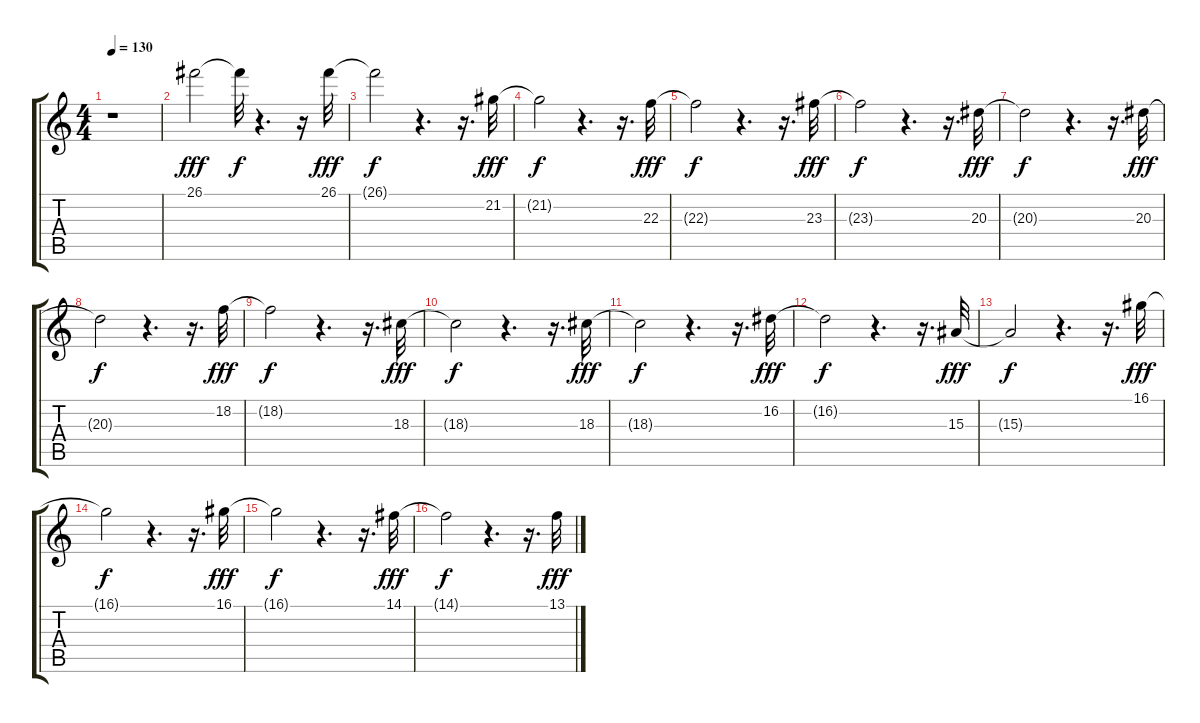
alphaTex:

\track "" {instrument acousticgrandpiano}
\staff {score tabs}
\tuning (E4 B3 G3 D3 A2 E2) {hide}
\ts (4 4)
\tempo 130
\clef g2
\ks c
r.1{dy fff instrument acousticgrandpiano} |
26.1.2 26.1{t}.32{dy f} r.4{d} r.16 26.1.32{dy fff volume 15} |
26.1{t}.2{dy f} r.4{d} r.16{d} 21.2.32{dy fff volume 15} |
21.2{t}.2{dy f} r.4{d} r.16{d} 22.3.32{dy fff volume 15} |
22.3{t}.2{dy f} r.4{d} r.16{d} 23.3.32{dy fff volume 15} |
23.3{t}.2{dy f} r.4{d} r.16{d} 20.3.32{dy fff volume 15} |
20.3{t}.2{dy f} r.4{d} r.16{d} 20.3.32{dy fff volume 15} |
20.3{t}.2{dy f} r.4{d} r.16{d} 18.2.32{dy fff volume 15} |
18.2{t}.2{dy f} r.4{d} r.16{d} 18.3.32{dy fff volume 15} |
18.3{t}.2{dy f} r.4{d} r.16{d} 18.3.32{dy fff volume 15} |
18.3{t}.2{dy f} r.4{d} r.16{d} 16.2.32{dy fff volume 15} |
16.2{t}.2{dy f} r.4{d} r.16{d} 15.3.32{dy fff volume 15} |
15.3{t}.2{dy f} r.4{d} r.16{d} 16.1.32{dy fff volume 15} |
16.1{t}.2{dy f} r.4{d} r.16{d} 16.1.32{dy fff volume 15} |
16.1{t}.2{dy f} r.4{d} r.16{d} 14.1.32{dy fff volume 15} |
14.1{t}.2{dy f} r.4{d} r.16{d} 13.1.32{dy fff volume 15}
